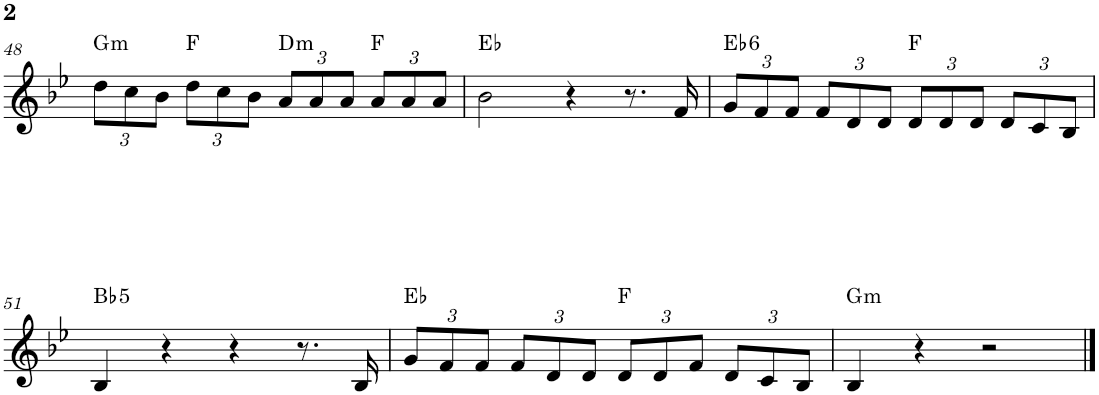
**kern	**harte
*part1	*part1
*staff1	*
*I"P1	*
!!LO:PB:g=z
*clefG2	*
*k[b-e-]	*
*B-:	*
*M4/4	*
*Xbrackettup	*
=48	=48
!	!LO:H:kt=m
12dd\L	G:min
12cc\	.
12b-\J	.
12dd\L	F:maj
12cc\	.
12b-\J	.
!	!LO:H:kt=m
12a/L	D:min
12a/	.
12a/J	.
12a/L	F:maj
12a/	.
12a/J	.
=49	=49
2b-\	Eb:maj
4r	.
8.r	.
16f/	.
=50	=50
!	!LO:H:kt=6
12g/L	Eb:maj6
12f/	.
12f/J	.
12f/L	.
12d/	.
12d/J	.
12d/L	F:maj
12d/	.
12d/J	.
12d/L	.
12c/	.
12B-/J	.
!!LO:LB:g=z
=51	=51
!	!LO:H:kt=5
4B-/	Bb:(1,5)
4r	.
4r	.
8.r	.
16B-/	.
=52	=52
12g/L	Eb:maj
12f/	.
12f/J	.
12f/L	.
12d/	.
12d/J	.
12d/L	F:maj
12d/	.
12f/J	.
12d/L	.
12c/	.
12B-/J	.
=53	=53
!	!LO:H:kt=m
4B-/	G:min
4r	.
2r	.
==	==
*-	*-
